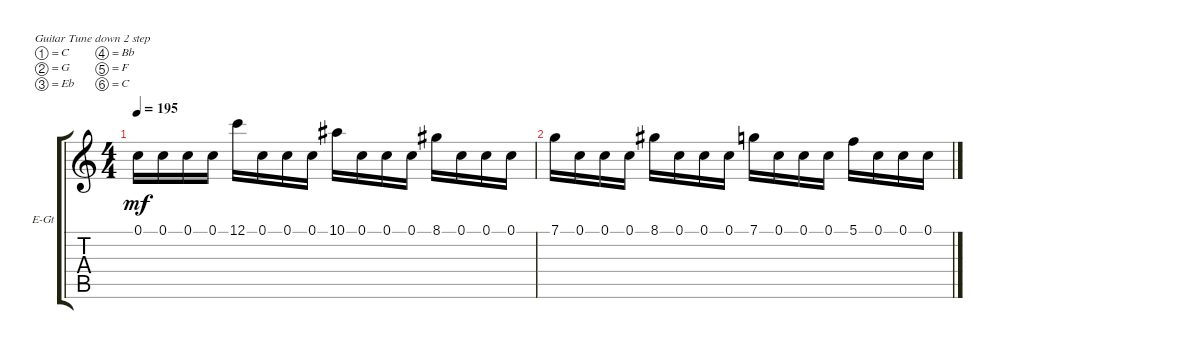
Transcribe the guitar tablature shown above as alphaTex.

\defaultSystemsLayout 4
\bracketExtendMode groupsimilarinstruments
\firstSystemTrackNameOrientation horizontal
\otherSystemsTrackNameOrientation horizontal
\track ("Electric Guitar" "E-Gt") {instrument distortionguitar}
\staff {score tabs}
\tuning (C4 G3 Eb3 Bb2 F2 C2)
\ts (4 4)
\tempo 195
\clef g2
\ks c
0.1.16{dy mf} 0.1.16 0.1.16 0.1.16 12.1.16 0.1.16 0.1.16 0.1.16 10.1.16 0.1.16 0.1.16 0.1.16 8.1.16 0.1.16 0.1.16 0.1.16 |
7.1.16 0.1.16 0.1.16 0.1.16 8.1.16 0.1.16 0.1.16 0.1.16 7.1.16 0.1.16 0.1.16 0.1.16 5.1.16 0.1.16 0.1.16 0.1.16
